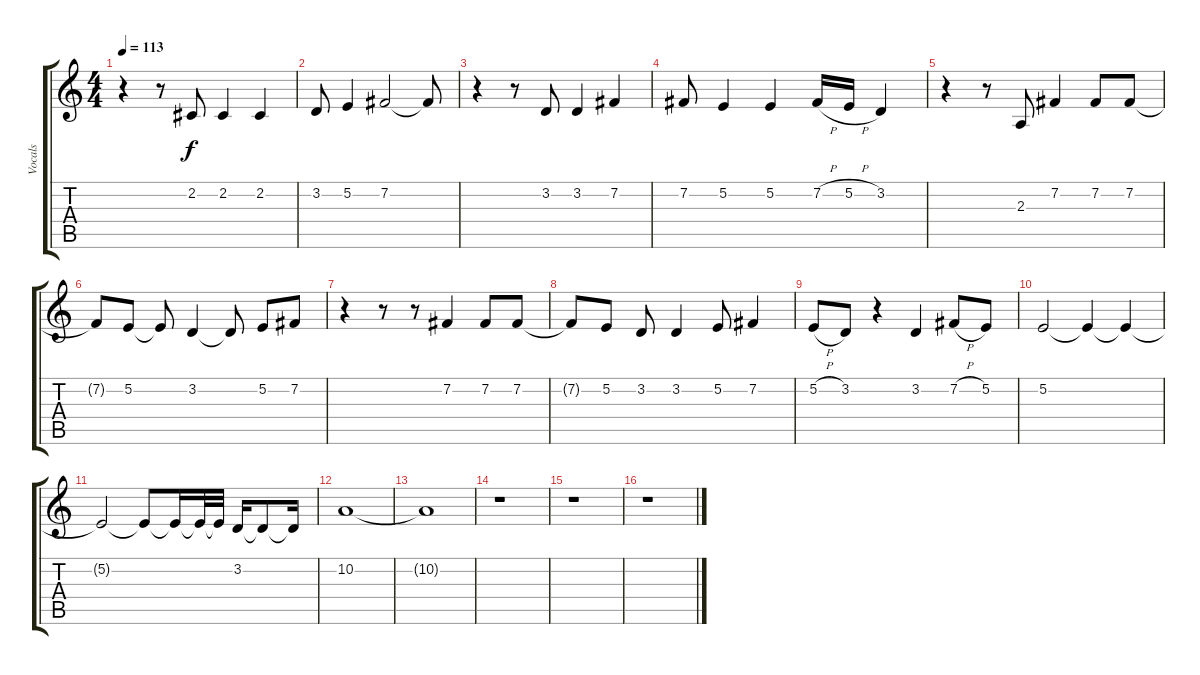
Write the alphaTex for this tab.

\track ("Vocals" "Vocals") {instrument sopranosax}
\staff {score tabs}
\tuning (E4 B3 G3 D3 A2 E2) {hide}
\ts (4 4)
\tempo 113
\clef g2
\ks c
r.4{dy f} r.8 2.2.8 2.2.4 2.2.4 |
3.2.8 5.2.4 7.2.2 7.2{t}.8 |
r.4 r.8 3.2.8 3.2.4 7.2.4 |
7.2.8 5.2.4 5.2.4 7.2{h}.16 5.2{h}.16 3.2.4 |
r.4 r.8 2.3.8 7.2.4 7.2.8 7.2.8 |
7.2{t}.8 5.2.8 5.2{t}.8 3.2.4 3.2{t}.8 5.2.8 7.2.8 |
r.4 r.8 r.8 7.2.4 7.2.8 7.2.8 |
7.2{t}.8 5.2.8 3.2.8 3.2.4 5.2.8 7.2.4 |
5.2{h}.8 3.2.8 r.4 3.2.4 7.2{h}.8 5.2.8 |
5.2.2 5.2{t}.4 5.2{t}.4 |
5.2{t}.2 5.2{t}.8 5.2{t}.16 5.2{t}.32 5.2{t}.32 3.2.16 3.2{t}.8 3.2{t}.16 |
10.2.1 |
10.2{t}.1 |
r.1 |
r.1 |
r.1
